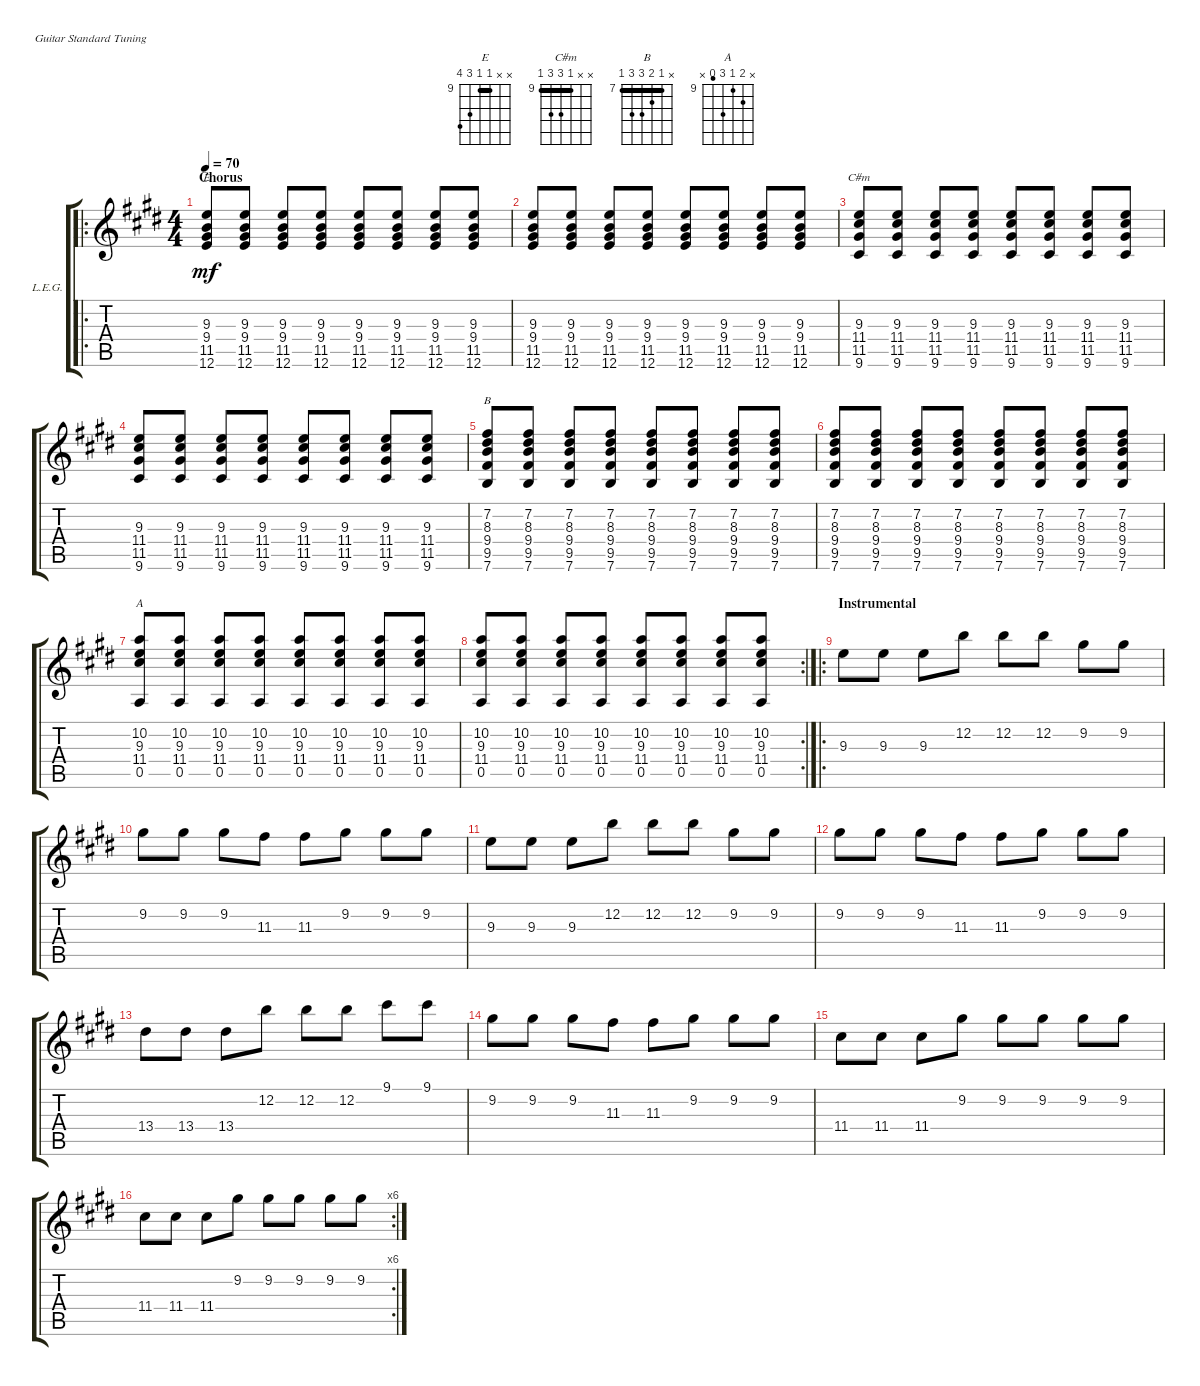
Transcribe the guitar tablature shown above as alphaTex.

\defaultSystemsLayout 4
\bracketExtendMode groupsimilarinstruments
\firstSystemTrackNameOrientation horizontal
\otherSystemsTrackNameOrientation horizontal
\track ("Lead Electric Guitar" "L.E.G.") {multiBarRest instrument overdrivenguitar}
\staff {score tabs}
\tuning (E4 B3 G3 D3 A2 E2)
\chord ("E" x x 9 9 11 12) {firstfret 9 barre 9}
\chord ("C#m" x x 9 11 11 9) {firstfret 9 barre 9}
\chord ("B" x 7 8 9 9 7) {firstfret 7 barre 7}
\chord ("A" x 10 9 11 8 x) {firstfret 9}
\ro
\ts (4 4)
\section ("" "Chorus")
\tempo 70
\clef g2
\ks e
(12.6 11.5 9.4 9.3).8{ch "E" dy mf} (12.6 11.5 9.4 9.3).8 (12.6 11.5 9.4 9.3).8 (12.6 11.5 9.4 9.3).8 (12.6 11.5 9.4 9.3).8 (12.6 11.5 9.4 9.3).8 (12.6 11.5 9.4 9.3).8 (12.6 11.5 9.4 9.3).8 |
(12.6 11.5 9.4 9.3).8 (12.6 11.5 9.4 9.3).8 (12.6 11.5 9.4 9.3).8 (12.6 11.5 9.4 9.3).8 (12.6 11.5 9.4 9.3).8 (12.6 11.5 9.4 9.3).8 (12.6 11.5 9.4 9.3).8 (12.6 11.5 9.4 9.3).8 |
(9.6 11.5 11.4 9.3).8{ch "C#m"} (9.6 11.5 11.4 9.3).8 (9.6 11.5 11.4 9.3).8 (9.6 11.5 11.4 9.3).8 (9.6 11.5 11.4 9.3).8 (9.6 11.5 11.4 9.3).8 (9.6 11.5 11.4 9.3).8 (9.6 11.5 11.4 9.3).8 |
(9.6 11.5 11.4 9.3).8 (9.6 11.5 11.4 9.3).8 (9.6 11.5 11.4 9.3).8 (9.6 11.5 11.4 9.3).8 (9.6 11.5 11.4 9.3).8 (9.6 11.5 11.4 9.3).8 (9.6 11.5 11.4 9.3).8 (9.6 11.5 11.4 9.3).8 |
(7.6 9.5 9.4 8.3 7.2).8{ch "B"} (7.6 9.5 9.4 8.3 7.2).8 (7.6 9.5 9.4 8.3 7.2).8 (7.6 9.5 9.4 8.3 7.2).8 (7.6 9.5 9.4 8.3 7.2).8 (7.6 9.5 9.4 8.3 7.2).8 (7.6 9.5 9.4 8.3 7.2).8 (7.6 9.5 9.4 8.3 7.2).8 |
(7.6 9.5 9.4 8.3 7.2).8 (7.6 9.5 9.4 8.3 7.2).8 (7.6 9.5 9.4 8.3 7.2).8 (7.6 9.5 9.4 8.3 7.2).8 (7.6 9.5 9.4 8.3 7.2).8 (7.6 9.5 9.4 8.3 7.2).8 (7.6 9.5 9.4 8.3 7.2).8 (7.6 9.5 9.4 8.3 7.2).8 |
(0.5 11.4 9.3 10.2).8{ch "A"} (0.5 11.4 9.3 10.2).8 (0.5 11.4 9.3 10.2).8 (0.5 11.4 9.3 10.2).8 (0.5 11.4 9.3 10.2).8 (0.5 11.4 9.3 10.2).8 (0.5 11.4 9.3 10.2).8 (0.5 11.4 9.3 10.2).8 |
\rc 2
(0.5 11.4 9.3 10.2).8 (0.5 11.4 9.3 10.2).8 (0.5 11.4 9.3 10.2).8 (0.5 11.4 9.3 10.2).8 (0.5 11.4 9.3 10.2).8 (0.5 11.4 9.3 10.2).8 (0.5 11.4 9.3 10.2).8 (0.5 11.4 9.3 10.2).8 |
\ro
\section ("" "Instrumental")
9.3.8 9.3.8 9.3.8 12.2.8 12.2.8 12.2.8 9.2.8 9.2.8 |
9.2.8 9.2.8 9.2.8 11.3.8 11.3.8 9.2.8 9.2.8 9.2.8 |
9.3.8 9.3.8 9.3.8 12.2.8 12.2.8 12.2.8 9.2.8 9.2.8 |
9.2.8 9.2.8 9.2.8 11.3.8 11.3.8 9.2.8 9.2.8 9.2.8 |
13.4.8 13.4.8 13.4.8 12.2.8 12.2.8 12.2.8 9.1.8 9.1.8 |
9.2.8 9.2.8 9.2.8 11.3.8 11.3.8 9.2.8 9.2.8 9.2.8 |
11.4.8 11.4.8 11.4.8 9.2.8 9.2.8 9.2.8 9.2.8 9.2.8 |
\rc 6
11.4.8 11.4.8 11.4.8 9.2.8 9.2.8 9.2.8 9.2.8 9.2.8
